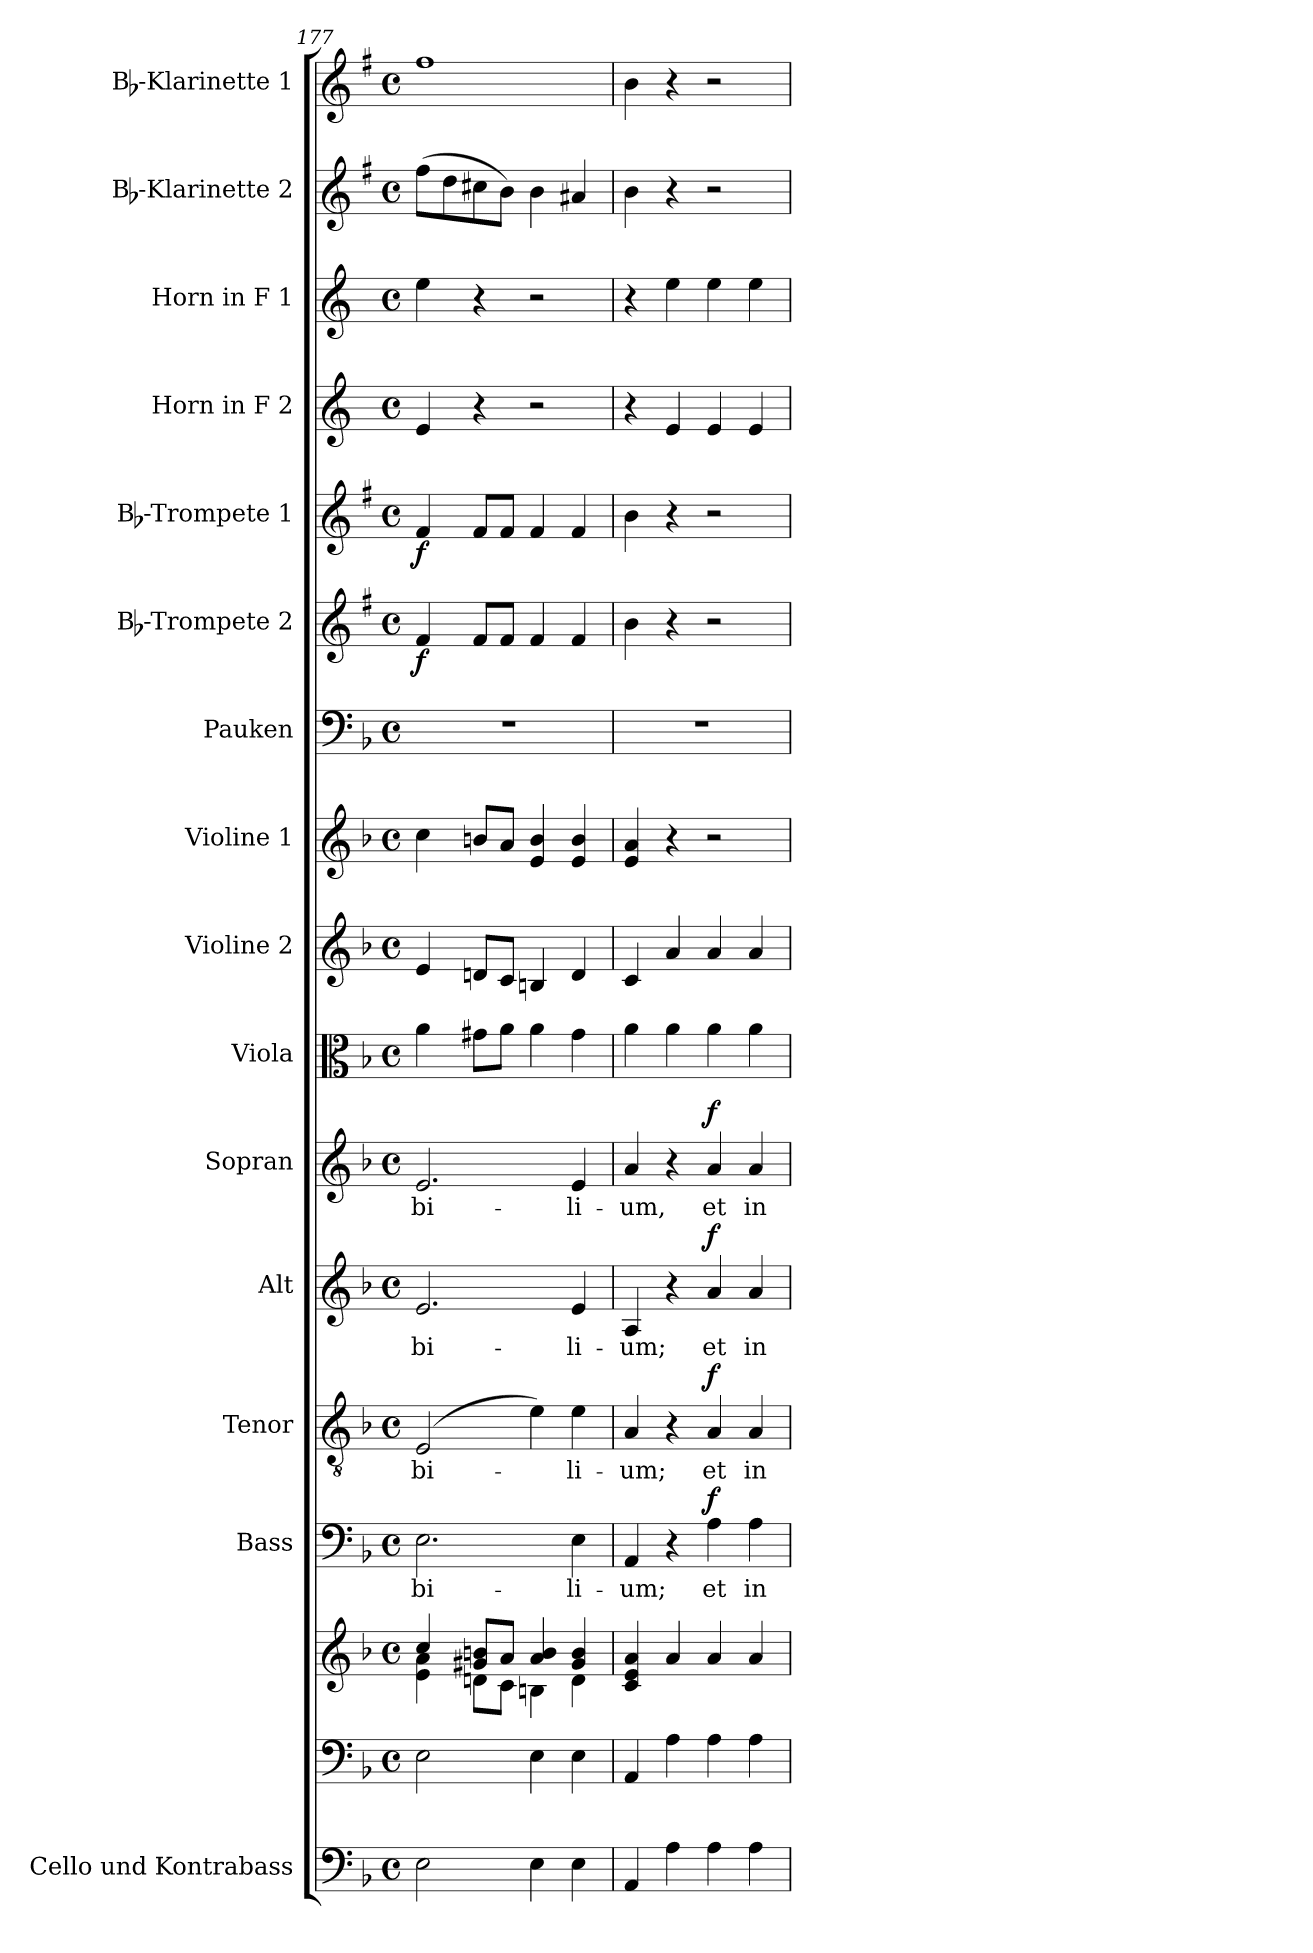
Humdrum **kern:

**kern	**kern	**kern	**kern	**text	**dynam	**kern	**text	**dynam	**kern	**text	**dynam	**kern	**text	**dynam	**kern	**kern	**kern	**kern	**kern	**dynam	**kern	**dynam	**kern	**kern	**kern	**kern
*part16	*part15	*part15	*part14	*part14	*part14	*part13	*part13	*part13	*part12	*part12	*part12	*part11	*part11	*part11	*part10	*part9	*part8	*part7	*part6	*part6	*part5	*part5	*part4	*part3	*part2	*part1
*staff17	*staff16	*staff15	*staff14	*staff14	*staff14	*staff13	*staff13	*staff13	*staff12	*staff12	*staff12	*staff11	*staff11	*staff11	*staff10	*staff9	*staff8	*staff7	*staff6	*staff6	*staff5	*staff5	*staff4	*staff3	*staff2	*staff1
*I"Cello und Kontrabass	*	*	*I"Bass	*	*	*I"Tenor	*	*	*I"Alt	*	*	*I"Sopran	*	*	*I"Viola	*I"Violine 2	*I"Violine 1	*I"Pauken	*I"Bb-Trompete 2	*	*I"Bb-Trompete 1	*	*I"Horn in F 2	*I"Horn in F 1	*I"Bb-Klarinette 2	*I"Bb-Klarinette 1
*I'Kb.	*	*	*I'B.	*	*	*I'T.	*	*	*I'A.	*	*	*I'S.	*	*	*I'Vla.	*I'Vl. 2	*I'Vl. 1	*I'Pk.	*I'Bb Trp. 2	*	*I'Bb Trp. 1	*	*	*	*I'Bb Kl. 2	*I'Bb Kl. 1
*clefF4	*clefF4	*clefG2	*clefF4	*	*	*clefGv2	*	*	*clefG2	*	*	*clefG2	*	*	*clefC3	*clefG2	*clefG2	*clefF4	*clefG2	*	*clefG2	*	*clefG2	*clefG2	*clefG2	*clefG2
*ITrd7c12	*	*	*	*	*	*	*	*	*	*	*	*	*	*	*	*	*	*	*ITrd1c2	*	*ITrd1c2	*	*ITrd4c7	*ITrd4c7	*ITrd1c2	*ITrd1c2
*k[b-]	*k[b-]	*k[b-]	*k[b-]	*	*	*k[b-]	*	*	*k[b-]	*	*	*k[b-]	*	*	*k[b-]	*k[b-]	*k[b-]	*k[b-]	*k[b-]	*	*k[b-]	*	*k[b-]	*k[b-]	*k[b-]	*k[b-]
*F:	*F:	*F:	*F:	*	*	*F:	*	*	*F:	*	*	*F:	*	*	*F:	*F:	*F:	*F:	*F:	*	*F:	*	*F:	*F:	*F:	*F:
*M4/4	*M4/4	*M4/4	*M4/4	*	*	*M4/4	*	*	*M4/4	*	*	*M4/4	*	*	*M4/4	*M4/4	*M4/4	*M4/4	*M4/4	*	*M4/4	*	*M4/4	*M4/4	*M4/4	*M4/4
*met(c)	*met(c)	*met(c)	*met(c)	*	*	*met(c)	*	*	*met(c)	*	*	*met(c)	*	*	*met(c)	*met(c)	*met(c)	*met(c)	*met(c)	*	*met(c)	*	*met(c)	*met(c)	*met(c)	*met(c)
=177	=177	=177	=177	=177	=177	=177	=177	=177	=177	=177	=177	=177	=177	=177	=177	=177	=177	=177	=177	=177	=177	=177	=177	=177	=177	=177
*	*	*^	*	*	*	*	*	*	*	*	*	*	*	*	*	*	*	*	*	*	*	*	*	*	*	*
!	!	!	!	!	!LO:LY:b	!	!	!LO:LY:b	!	!	!LO:LY:b	!	!	!LO:LY:b	!	!	!	!	!	!	!LO:DY:b	!	!LO:DY:b	!	!	!	!
2EE\	2E\	4cc/	4e\ 4a\	2.E\	-bi-	.	(2E/	-bi-	.	2.e/	-bi-	.	2.e/	-bi-	.	4a\	4e/	4cc\	1r	4e/	f	4e/	f	4A/	4a\	(>8ee\L	1ee
.	.	.	.	.	.	.	.	.	.	.	.	.	.	.	.	.	.	.	.	.	.	.	.	.	.	8cc\	.
.	.	8g#X/ 8bn/L	8dn\L	.	.	.	.	.	.	.	.	.	.	.	.	8g#X\L	8dn/L	8bn/L	.	8e/L	.	8e/L	.	4r	4r	8bn\	.
.	.	8a/J	8c\J	.	.	.	.	.	.	.	.	.	.	.	.	8a\J	8c/J	8a/J	.	8e/J	.	8e/J	.	.	.	8a\J)	.
4EE\	4E\	4a/ 4b/	4Bn\	.	.	.	4e\)	.	.	.	.	.	.	.	.	4a\	4Bn/	4e/ 4b/	.	4e/	.	4e/	.	2r	2r	4a\	.
!	!	!	!	!	!LO:LY:b	!	!	!LO:LY:b	!	!	!LO:LY:b	!	!	!LO:LY:b	!	!	!	!	!	!	!	!	!	!	!	!	!
4EE\	4E\	4g#/ 4b/	4d\	4E\	-li-	.	4e\	-li-	.	4e/	-li-	.	4e/	-li-	.	4g#\	4d/	4e/ 4b/	.	4e/	.	4e/	.	.	.	4g#X/	.
=178	=178	=178	=178	=178	=178	=178	=178	=178	=178	=178	=178	=178	=178	=178	=178	=178	=178	=178	=178	=178	=178	=178	=178	=178	=178	=178	=178
!	!	!	!	!	!LO:LY:b	!	!	!LO:LY:b	!	!	!LO:LY:b	!	!	!LO:LY:b	!	!	!	!	!	!	!	!	!	!	!	!	!
*	*	*v	*v	*	*	*	*	*	*	*	*	*	*	*	*	*	*	*	*	*	*	*	*	*	*	*	*
4AAA/	4AA/	4c/ 4e/ 4a/	4AA/	-um;	.	4A/	-um;	.	4A/	-um;	.	4a/	-um,	.	4a\	4c/	4e/ 4a/	1r	4a\	.	4a\	.	4r	4r	4a\	4a\
4AA\	4A\	4a/	4r	.	.	4r	.	.	4r	.	.	4r	.	.	4a\	4a/	4r	.	4r	.	4r	.	4A/	4a\	4r	4r
!	!	!	!	!LO:LY:b	!LO:DY:a	!	!LO:LY:b	!LO:DY:a	!	!LO:LY:b	!LO:DY:a	!	!LO:LY:b	!LO:DY:a	!	!	!	!	!	!	!	!	!	!	!	!
4AA\	4A\	4a/	4A\	et	f	4A/	et	f	4a/	et	f	4a/	et	f	4a\	4a/	2r	.	2r	.	2r	.	4A/	4a\	2r	2r
!	!	!	!	!LO:LY:b	!	!	!LO:LY:b	!	!	!LO:LY:b	!	!	!LO:LY:b	!	!	!	!	!	!	!	!	!	!	!	!	!
4AA\	4A\	4a/	4A\	in	.	4A/	in	.	4a/	in	.	4a/	in	.	4a\	4a/	.	.	.	.	.	.	4A/	4a\	.	.
=	=	=	=	=	=	=	=	=	=	=	=	=	=	=	=	=	=	=	=	=	=	=	=	=	=	=
*-	*-	*-	*-	*-	*-	*-	*-	*-	*-	*-	*-	*-	*-	*-	*-	*-	*-	*-	*-	*-	*-	*-	*-	*-	*-	*-
